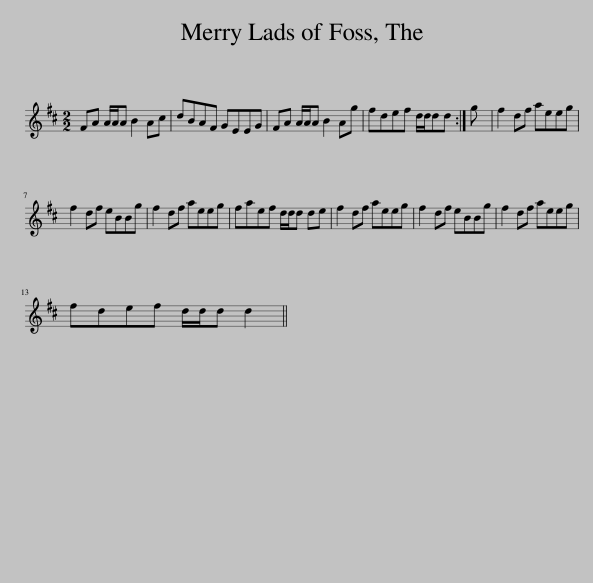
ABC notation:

X:1
L:1/8
M:2/2
I:linebreak $
K:D
V:1 treble
V:1
 FA A/A/A B2 Ac | dBAF GEEG | FA A/A/A B2 Ag | fdef d/d/dd :| g | %5
 f2 df aeeg |$ f2 df eBBg | f2 df aeeg | faef d/d/d de | f2 df aeeg | %10
 f2 df eBBg | f2 df aeeg |$ fdef d/d/d d2 || %13
